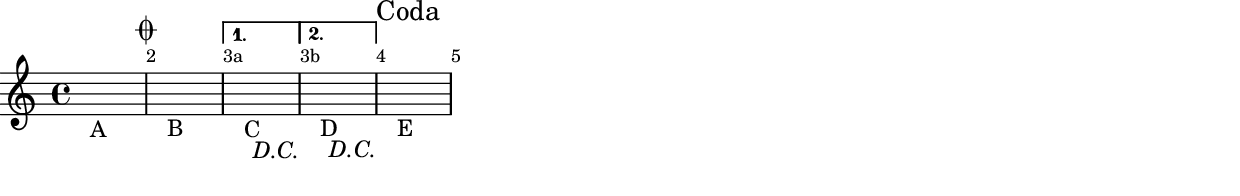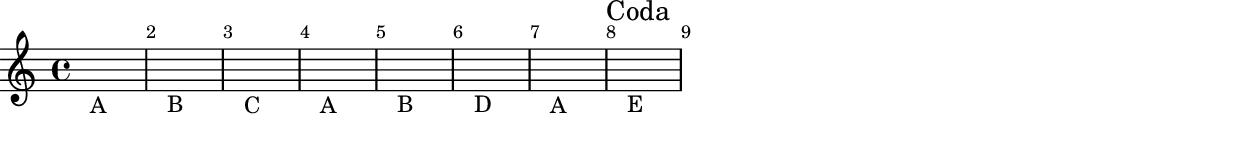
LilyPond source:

%% Generated by lilypond-book
%% Options: [exampleindent=10.16\mm,indent=0\mm,line-width=160\mm,paper-height=845.047\pt,paper-width=597.508\pt,papersize='(cons (* 597.508 pt) (* 845.047 pt))]
\include "lilypond-book-preamble.ly"


% ****************************************************************
% Start cut-&-pastable-section
% ****************************************************************

#(ly:set-option 'eps-box-padding 3.000000)



\paper {
  #(set-paper-size '(cons (* 597.508 pt) (* 845.047 pt)))
  indent = 0\mm
  line-width = 160\mm
  % offset the left padding, also add 1mm as lilypond creates cropped
  % images with a little space on the right
  line-width = #(- line-width (* mm  3.000000) (* mm 1))
}

\layout {
  
}




% ****************************************************************
% ly snippet:
% ****************************************************************
\sourcefilename "/lilypond-2.27.0/input/regression/alternative-nest-end-end-segno2.ly"
\sourcefileline 0
\version "2.23.6"

#(ly:set-option 'warning-as-error #t)

\header {
  texidoc="This case nests one @code{\\alternative} within another at
the tail end of a @code{\\repeat segno}.  Alternative bar numbering is
enabled.

The outer alternative receives a coda mark, no volta bracket, and
normal bar numbering.

The inner alternative receives volta brackets.  Alternative bar
numbering is used because they are the outermost volta brackets.

The music unfolds to ABC ABD AE."
}

\layout {
  \context {
    \Score
    alternativeNumberingStyle = #'numbers-with-letters
    \override BarNumber.break-visibility = #all-visible
  }
}

piece = \new Voice \fixed c' {
  \repeat segno 3 {
    s1_"A"
    { % This extra {} shows that it isn't necessary for the
      % \alternative music to be the child of the \repeat music.
      \alternative {
        \volta 1,2 {
          s1_"B"
          \alternative {
            \volta 1 s1_"C"
            \volta 2 s1_"D"
          }
        }
        \volta 3 <>
      }
    }
  }
  \sectionLabel "Coda"
  s1_"E"
}

\new Score { \piece }
\new Score { \unfoldRepeats \piece }



% ****************************************************************
% end ly snippet
% ****************************************************************
